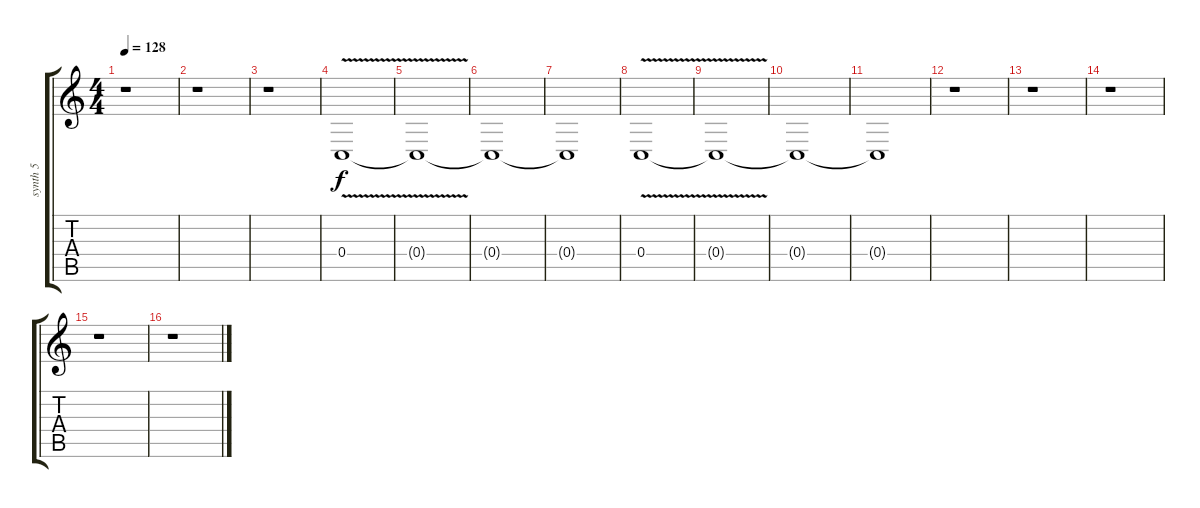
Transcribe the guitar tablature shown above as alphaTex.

\track ("synth 5" "synth 5") {instrument synthbrass2}
\staff {score tabs}
\tuning (D4 A3 F3 C3 G2 D2) {hide}
\ts (4 4)
\tempo 128
\clef g2
\ks c
r.1{dy f} |
r.1 |
r.1 |
0.4{v}.1 |
0.4{t}.1 |
0.4{t}.1 |
0.4{t}.1 |
0.4{v}.1 |
0.4{t}.1 |
0.4{t}.1 |
0.4{t}.1 |
r.1 |
r.1 |
r.1 |
r.1 |
r.1
